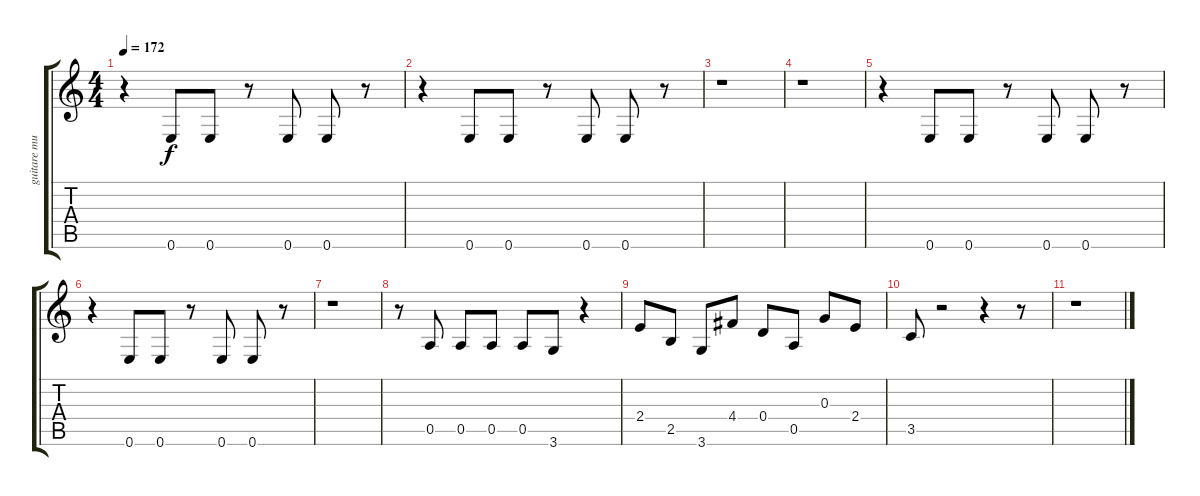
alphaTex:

\track ("guitare muted" "guitare mu") {instrument electricguitarmuted}
\staff {score tabs}
\tuning (E4 B3 G3 D3 A2 E2) {hide}
\ts (4 4)
\tempo 172
\clef g2
\ks c
r.4{dy f} 0.6.8 0.6.8 r.8 0.6.8 0.6.8 r.8 |
r.4 0.6.8 0.6.8 r.8 0.6.8 0.6.8 r.8 |
r.1 |
r.1 |
r.4 0.6.8 0.6.8 r.8 0.6.8 0.6.8 r.8 |
r.4 0.6.8 0.6.8 r.8 0.6.8 0.6.8 r.8 |
r.1 |
r.8 0.5.8 0.5.8 0.5.8 0.5.8 3.6.8 r.4 |
2.4.8 2.5.8 3.6.8 4.4.8 0.4.8 0.5.8 0.3.8 2.4.8 |
3.5.8 r.2 r.4 r.8 |
r.1
